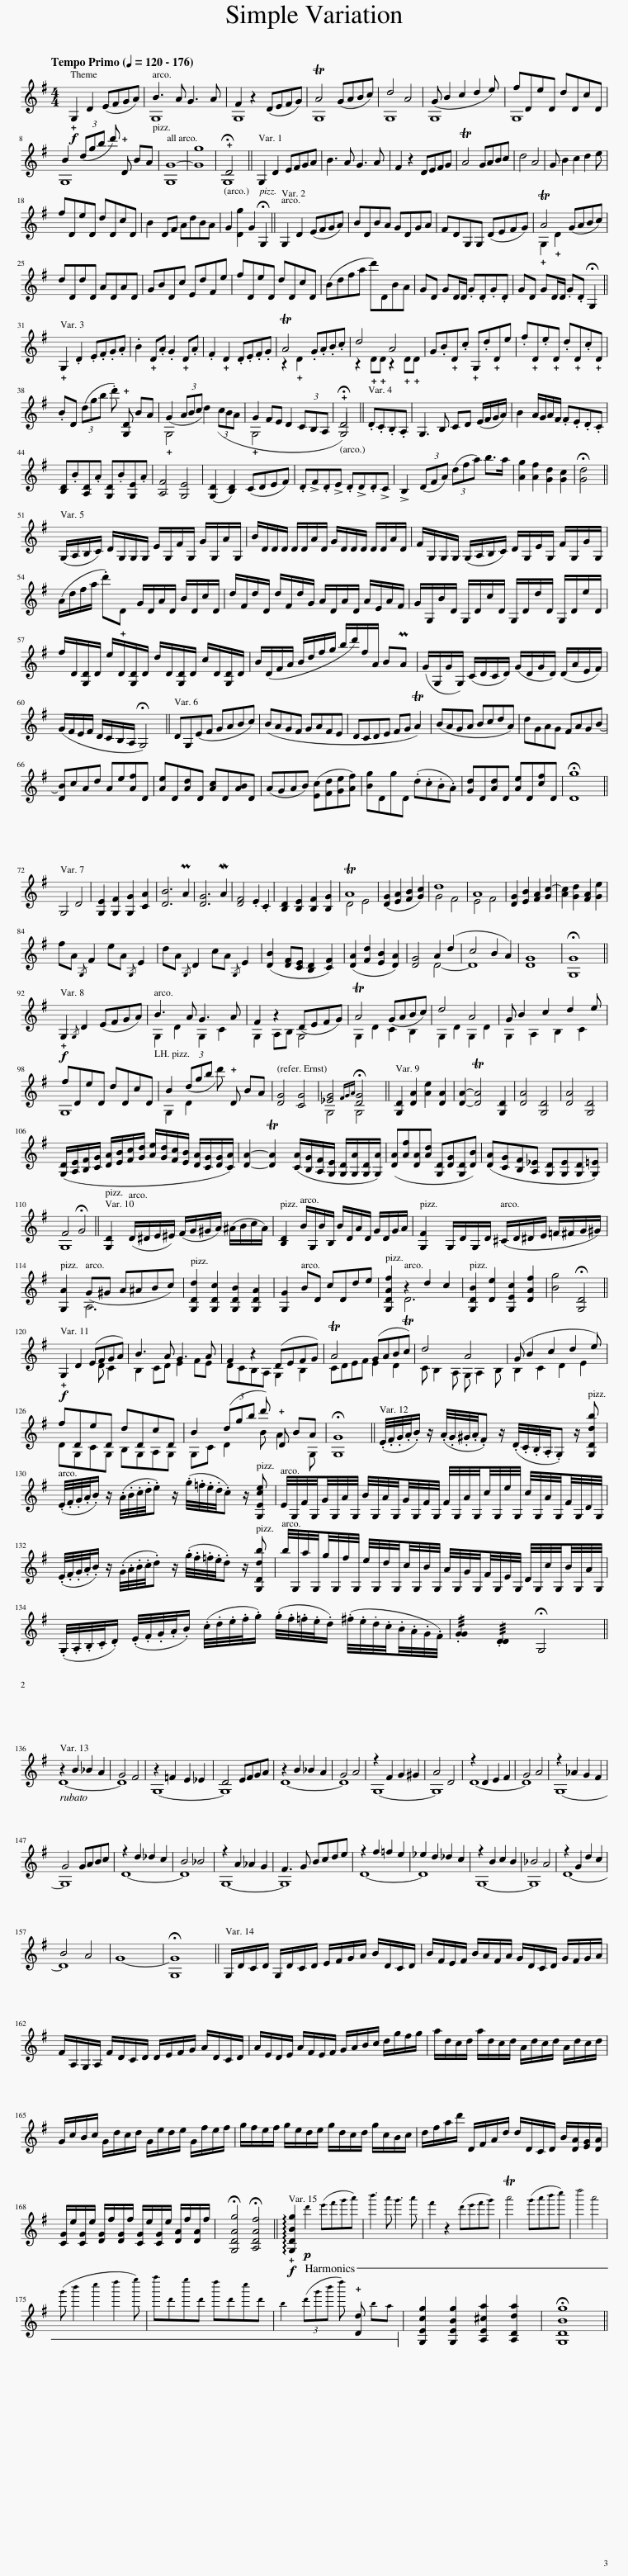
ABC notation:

X:1
%%score ( 1 2 )
L:1/8
Q:1/4=120
M:4/4
I:linebreak $
K:G
V:1 treble
V:2 treble
V:1
!f! !plus!G,2 D2 (EFGA) | B3 A G3 A | F2 z2 (DEFG) | TA4 (GABc) | d4 A4 | %5
 (G B2 c2 d2 e) | fDeD dDcD |$ B2 (3(dgb d') !plus!D BA | [G,G-]8 | [Gg]8 | %10
 !fermata!G,8 || G,2 D2 EFGA | B3 A G3 A | F2 z2 DEFG | TA4 GABc | %15
 d4 A4 | G B2 c2 d2 e |$ fDeD dDcD | B2 DF AdBA | G2 [Dg]2 G2 !fermata!G,2 || %20
 G,2 D2 (EFGA) | BDBA GDGA | FDG,G, (DEFG) | TA4 (GABc) |$ dDdD ADAD | %25
 GBDc EdFe | fDeD dDcD | (Bdfa d')DBA | GD GD/D/ .G.D.G.D | GD GD/D/ .G.D !fermata!G,2 ||$ %30
 !plus!G,2 .D2 .E.F.G.A | .B2 !plus!D.A .G2 !plus!D.A | .F2 !plus!D2 .D.E.F.G | TA4 .G.A.B.c | d4 A4 | %35
 G.B!plus!D.c !plus!G,.d!plus!De | .f!plus!D.e!plus!D .d!plus!D.c!plus!D |$ .BD (3(dgb .d') !plus![G,D] BA | (G2 (3ABc d2) (3(cBA | G2 FE D2 (3CB,A, | %40
 G,4) .D.C.B,.A, | G,3 B, CD (E/F/G/A/) | B2 A/G/A/F/ .F.E.D.C |$ [B,D].B[A,D].A [G,D].B[G,E].A | [A,F]4 [G,E]4 | %45
 ([G,D]2 [B,D]2) (CDEF) | .D!>!F.D!>!E .D!>!D.D!>!C | !>!B,2 (3(DFA) (3(dfa) b>a | [Ag]2 [Af]2 [Gd]2 [Gc]2 | !fermata![Gd]4 ||$ %50
 (G,/A,/B,/C/) D/G,/G,/G,/ E/G,/F/G,/ G/G,/A/G,/ | B/D/D/D/ D/D/A/D/ G/D/D/D/ D/D/A/D/ | F/G,/G,/G,/ (G,/A,/B,/C/) D/G,/E/G,/ F/G,/G/G,/ |$ (A/d/f/a/ .d')!plus!D G/D/A/D/ B/D/c/D/ | d/F/d/D/ d/F/d/G/ A/D/A/D/ A/E/A/F/ | %55
 G/G,/B/D/ G,/D/c/D/ G,/D/d/D/ G,/D/e/D/ |$ f/D/[G,D]/D/ e/D/[G,D]/D/ d/D/[G,D]/D/ c/D/[G,D]/D/ | B/(D/F/A/ B/d/f/g/ b/d'/)f/A/ BPA | (G/G,/G/G,/) (C/D/C/D/) (G/D/G/D/) (D/A/E/F/) |$ (G/F/E/F/ D/C/B,/A,/ !fermata!G,4) || %60
 DG,(EF GABc) | (BAGF GAFE | DCDE FG TA2) | (BAGA BcdA) | dGAG FAGB- |$ %65
 [DB]cAd Ae[Af]D | [Ae]D[Ad]D [Ac]D[AB]D | (AGAB) ([Ec][Fd][Ge][Af]) | [Bg]DgD (.d.c.B.A) | [Gd]D[Ad]D [Ae]D[cf]D | %70
 !fermata![Dg]8 ||$ G,4 D4 | [G,E]2 [G,F]2 [G,G]2 [CA]2 | [DB]6 PA2 | [DG]6 MA2 | %75
 [DF]4 .E2 .C2 | [B,D]2 [B,E]2 [B,F]2 [B,G]2 | TA8 | ([DG]2 [EA]2 [FB]2 [Gc]2) | d8 | %80
 A8 | [DG]2 [EB]2 [FA]2 [Gc-]2 | [Ac]2 [Gd]2 [FA]2 [Ge]2 |$ fA{/G,} F2 eA{/G,} E2 | dA{/G,} D2 cA{/G,} E2 | %85
 ([DB]2 [DF][CE] [B,D]2 [CF]2) | ([DA]2 [Fd]2 [EB]2 [DA]2) | [DG]4 A2 (d2 | c4 B2 A2) | G8 | %90
 !fermata![G,G]8 ||$!f! !plus!G,2{/G,} D2 (EFGA) | B3 A G3 A | F2 z2 (DEFG) | TA4 (GABc) | %95
 d4 A4 | G B2 c2 d2 e |$ fDeD dDcD | B2 (3(dgb d') !plus!D BA | [DG]4 [CG]4 | %100
 [_EG]4{!fermata!F!fermata!G!fermata!A} !fermata![DG]4 || [G,D]2 [DA]2 [Ae]2 [DA]2 | [DA]2- T[DA]4 [G,D]2 | [DA]4 [G,D]4 | [DA]4 [G,D]4 |$ %105
 ([G,D]/[A,E]/[B,F]/[CG]/ [DA]/[EB]/[Fc]/[Gd]/ [Ae]/[Gd]/[Fc]/[EB]/ [DA]/[CG]/[DG]/[CA]/) | [DA]2- T[DA]2 ([CA]/[B,G]/[A,F]/[G,E]/ [G,D]/[G,A]/[G,D]/[G,A]/) | ([DA][Af][DA][Ad] [G,D][DG][G,D][DB]) | ([DA][CG][B,F][A,_E] [G,D][G,E][G,D][G,=E]) |$ F4 !fermata!G4 || %110
 [G,D]2 (D/^D/E/^E/) (F/G/^G/A/) (^A/B/c/A/) | [B,D]2 B/G,/B/B,/ B/D/A/D/ G/D/G/A/ | [G,F]2 G,/D/G,/D/ (^C/D/^D/E/ =F/^F/G/^G/) |$ [G,A]2 (G^G A^ABc) | [G,Dd]2 [G,Dc]2 [G,DB]2 [G,DA]2 | %115
 [G,G]2 BD cDde | [G,DAf]2 z2 d2 c2 | [G,DB]2 [De]2 [G,Ec]2 [DAf]2 | [Bg]4 !fermata![G,D]4 ||$!f! !plus!G,2 D2 (EFGA) | %120
 B3 A G3 A | F2 z2 (DEFG) | TA4 (GABc) | d4 A4 | (G B2 c2 d2 e) |$ %125
 fDeD dDcD | B2 (3(dgb d') !plus!D BA | !fermata!G8 || (.E/4.F/4.G/4.A/4.B/) z/ (.A/4.G/4.^G/4.A/4.F) z/ (.D/4.C/4.B,/4.A,/4.G,) z/ [G,Ddb] |$ (.E/4.F/4.G/4.A/4.B/) z/ (.A/4.B/4.c/4.d/4.e) z/ (.g/4.=f/4.e/4.d/4.c) z/ [G,Ece] | %130
 E/4G,/4F/4G,/4G/4G,/4A/4G,/4 B/4G,/4A/4G,/4G/4G,/4F/4G,/4 F/4G,/4A/4G,/4c/4G,/4e/4G,/4 c/4G,/4A/4G,/4F/4G,/4D/4G,/4 |$ (.E/4.F/4.G/4.A/4.B/) z/ (.G/4.A/4.B/4.c/4.d) z/ (.g/4.f/4.=f/4.e/4.d) z/ [G,Ddb] | b/4G,/4a/4G,/4g/4G,/4f/4G,/4 e/4G,/4d/4G,/4c/4G,/4B/4G,/4 A/4G,/4G/4G,/4F/4G,/4E/4G,/4 D/4G,/4c/4G,/4B/4G,/4A/4G,/4 |$ (.G,/4.A,/4.B,/4.C/4.D/) (.E/4.F/4.G/4.A/4.B/) (.c/4.d/4.e/4.f/4.g/) (.g/4.f/4.=f/4.e/4.d/) (.^f/4.e/4.d/4.c/4.B/4.A/4.G/4.F/4) | !///!.[GG]2 !///!.[DD]2 !fermata!G,4 ||$ %135
 z2 B2 _B2 A2 | G4 F4 | z2 =F2 E2 _E2 | D4 EFGA | z2 B2 _B2 A2 | %140
 G4 A4 | z2 F2 G2 ^G2 | A4 D4 | z2 D2 E2 F2 | G4 A4 | %145
 z2 _A2 G2 F2 |$ G4 GABc | z2 d2 _d2 c2 | B4 _B4 | z2 A2 _A2 G2 | %150
 F3 G Bcde | z2 f2 =f2 e2 | _e2 d2 _d2 c2 | z2 B2 c2 B2 | _B4 A4 | %155
 z2 G2 d2 c2 |$ B4 A4 | G8- | !fermata![G,G]8 || G,/D/C/D/ G,/D/C/D/ E/F/G/A/ B/D/C/D/ | %160
 B/F/E/F/ B/A/F/A/ G/D/C/D/ G/F/G/A/ |$ F/A,/G,/A,/ F/D/C/D/ D/E/F/G/ A/D/C/D/ | A/E/D/E/ A/F/E/F/ G/A/B/c/ d/g/f/g/ | a/d/c/d/ a/d/c/d/ A/d/c/d/ A/d/c/d/ |$ G/c/B/c/ G/d/c/d/ G/e/d/e/ G/f/e/f/ | %165
 g/f/e/f/ g/e/d/e/ g/d/c/d/ g/c/B/c/ | d/f/a/d'/ D/F/A/d/ d/D/C/D/ B/[DA]/[EG]/[DA]/ |$ [CG]/e/[CG]/e/ [DG]/f/[DG]/f/ [CG]/e/[CG]/e/ [DA]/f/[DA]/f/ |{/!fermata!x} !fermata![G,DAg]4{/!fermata!x} !fermata![A,DAf]4 ||!f! !arpeggio!!plus![G,DBg]2!p! d'2 (e'f'g'a') | %170
 b'3 a' g'3 a' | f'2 z2 (d'e'f'g') | Ta'4 (g'a'b'c'') | d''4 a'4 |$ (g' b'2 c''2 d''2 e'') | %175
 f''d'e''d' d''d'c''d' | b2 (3(d'g'b' d'') !plus![Dd] ba |{/x} [G,Ecg]2{/x} [G,EBg]2{/x} [A,E^ca]2{/x} [A,Dda]2 |{/!fermata!x} !fermata![G,DBg]8 || %179
V:2
 x8 | G,8 | G,8 | G,8 | G,8 | %5
 G,8 | G,8 |$ G,8 | x8 | x8 | %10
 !plus!D4 x4 || x8 | x8 | x8 | x8 | %15
 x8 | x8 |$ x8 | x8 | x8 || %20
 x8 | x8 | x8 | !plus!G,2 !plus!D2 x4 |$ x8 | %25
 x8 | x8 | x8 | x8 | x8 ||$ %30
 x8 | x8 | x8 | z2 !plus!D2 x4 | z2 !plus!D!plus!D z2 !plus!D!plus!D | %35
 x8 | x8 |$ x8 | !plus!G,4 x4 | !plus!G,4 x4 | %40
 !fermata!!plus!D4 x4 | x8 | x8 |$ x8 | x8 | %45
 x8 | x8 | x8 | x8 | x4 ||$ %50
 x8 | x8 | x8 |$ x8 | x8 | %55
 x8 |$ x8 | x8 | x8 |$ x8 || %60
 x8 | x8 | x8 | x8 | x8 |$ %65
 x8 | x8 | x8 | x8 | x8 | %70
 x8 ||$ x8 | x8 | x8 | x8 | %75
 x8 | x8 | D4 E4 | x8 | G4 F4 | %80
 E4 F4 | x8 | x8 |$ x8 | x8 | %85
 x8 | x8 | x4 D4- | D8 | D8 | %90
 x8 ||$ x8 | G,2 D2 G,2 C2 | G,2 A,B, G,4 | G,2 D2 C2 B,2 | %95
 G,2 D2 G,2 D2 | G,2 A,2 B,2 C2 |$ G,8 | G,2 D2 x4 | x8 | %100
 G,4 G,4 || x8 | x8 | x8 | x8 |$ %105
 x8 | x8 | x8 | x8 |$ G,8 || %110
 x8 | x8 | x8 |$ x2 A,6 | x8 | %115
 x8 | x2 TD6 | x8 | x8 ||$ x5 D C2 | %120
 B,2 CD E2 FE | DCB,A, G,2 B,2 | CDEF E2 D2 | C B,2 A, G, A,2 B, | B,2 C2 D2 E2 |$ %125
 DG,CG, B,G,A,G, | G,C D2 B A2 G, | G,8 || x8 |$ x8 | %130
 x8 |$ x8 | x8 |$ x8 | x8 ||$ %135
 D8- | D8 | G,8- | G,8 | D8- | %140
 D8 | G,8- | G,8 | D8- | D8 | %145
 G,8- |$ G,8 | D8- | D8 | G,8- | %150
 G,8 | D8- | D8 | G,8- | G,8 | %155
 D8- |$ D8 | x8 | x8 || x8 | %160
 x8 |$ x8 | x8 | x8 |$ x8 | %165
 x8 | x8 |$ x8 | x8 || x8 | %170
 x8 | x8 | x8 | x8 |$ x8 | %175
 x8 | x8 | x8 | x8 || %179
